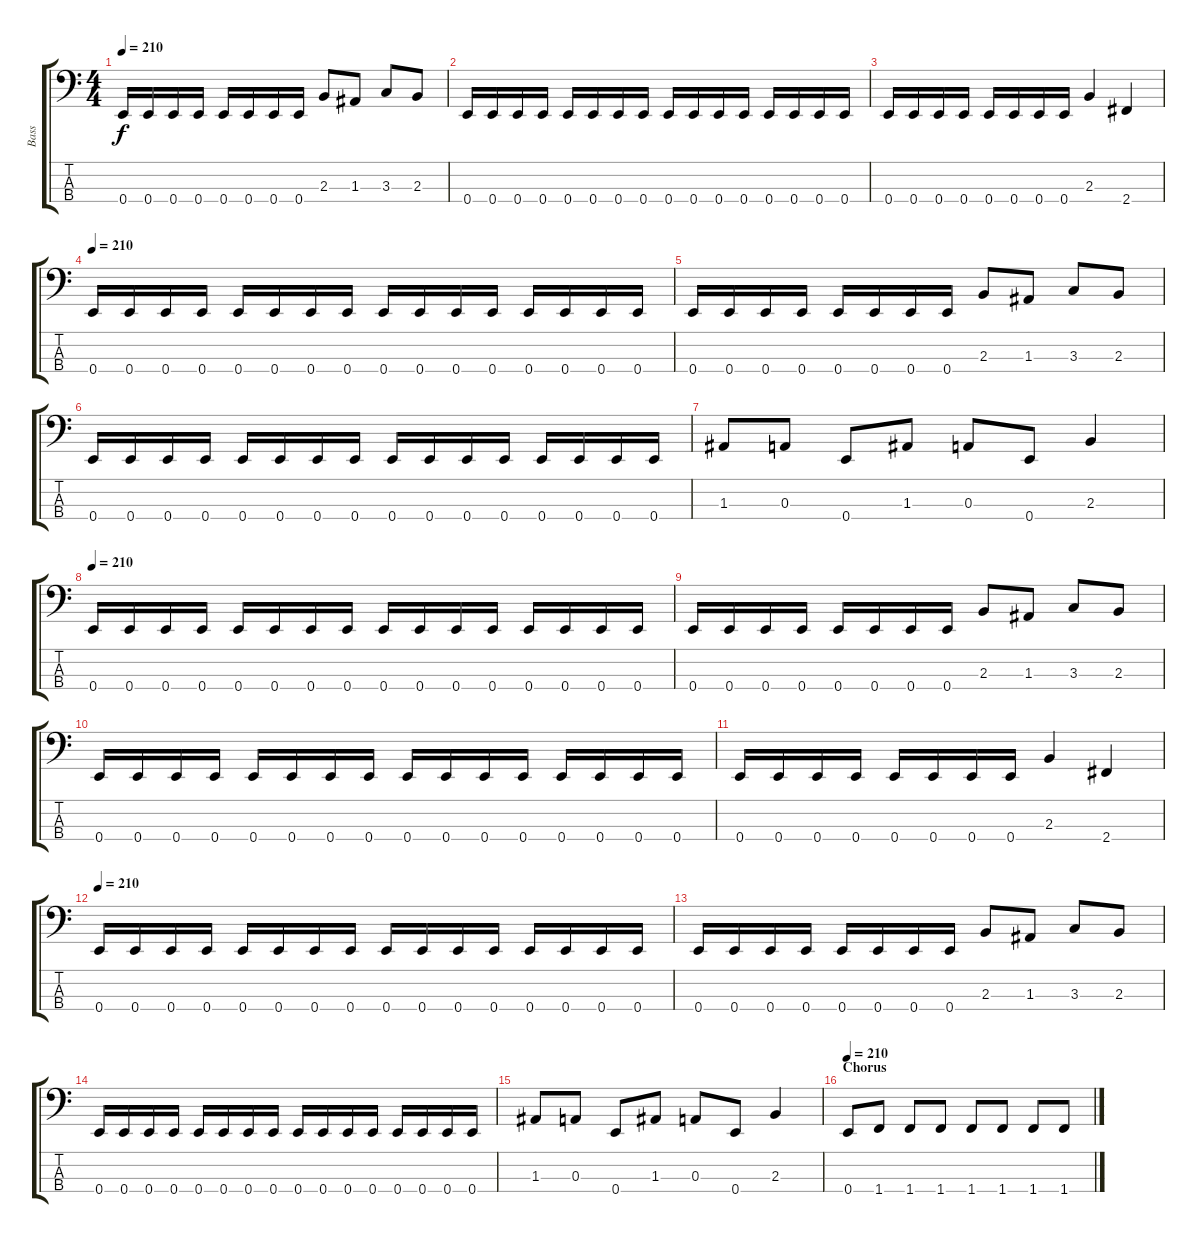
\track ("Bass" "Bass") {instrument electricbasspick}
\staff {score tabs}
\tuning (G2 D2 A1 E1) {hide}
\ts (4 4)
\tempo 210
\clef f4
\ks c
0.4.16{dy f} 0.4.16 0.4.16 0.4.16 0.4.16 0.4.16 0.4.16 0.4.16 2.3.8 1.3.8 3.3.8 2.3.8 |
0.4.16 0.4.16 0.4.16 0.4.16 0.4.16 0.4.16 0.4.16 0.4.16 0.4.16 0.4.16 0.4.16 0.4.16 0.4.16 0.4.16 0.4.16 0.4.16 |
0.4.16 0.4.16 0.4.16 0.4.16 0.4.16 0.4.16 0.4.16 0.4.16 2.3.4 2.4.4 |
\tempo 210
0.4.16 0.4.16 0.4.16 0.4.16 0.4.16 0.4.16 0.4.16 0.4.16 0.4.16 0.4.16 0.4.16 0.4.16 0.4.16 0.4.16 0.4.16 0.4.16 |
0.4.16 0.4.16 0.4.16 0.4.16 0.4.16 0.4.16 0.4.16 0.4.16 2.3.8 1.3.8 3.3.8 2.3.8 |
0.4.16 0.4.16 0.4.16 0.4.16 0.4.16 0.4.16 0.4.16 0.4.16 0.4.16 0.4.16 0.4.16 0.4.16 0.4.16 0.4.16 0.4.16 0.4.16 |
1.3.8 0.3.8 0.4.8 1.3.8 0.3.8 0.4.8 2.3.4 |
\tempo 210
0.4.16 0.4.16 0.4.16 0.4.16 0.4.16 0.4.16 0.4.16 0.4.16 0.4.16 0.4.16 0.4.16 0.4.16 0.4.16 0.4.16 0.4.16 0.4.16 |
0.4.16 0.4.16 0.4.16 0.4.16 0.4.16 0.4.16 0.4.16 0.4.16 2.3.8 1.3.8 3.3.8 2.3.8 |
0.4.16 0.4.16 0.4.16 0.4.16 0.4.16 0.4.16 0.4.16 0.4.16 0.4.16 0.4.16 0.4.16 0.4.16 0.4.16 0.4.16 0.4.16 0.4.16 |
0.4.16 0.4.16 0.4.16 0.4.16 0.4.16 0.4.16 0.4.16 0.4.16 2.3.4 2.4.4 |
\tempo 210
0.4.16 0.4.16 0.4.16 0.4.16 0.4.16 0.4.16 0.4.16 0.4.16 0.4.16 0.4.16 0.4.16 0.4.16 0.4.16 0.4.16 0.4.16 0.4.16 |
0.4.16 0.4.16 0.4.16 0.4.16 0.4.16 0.4.16 0.4.16 0.4.16 2.3.8 1.3.8 3.3.8 2.3.8 |
0.4.16 0.4.16 0.4.16 0.4.16 0.4.16 0.4.16 0.4.16 0.4.16 0.4.16 0.4.16 0.4.16 0.4.16 0.4.16 0.4.16 0.4.16 0.4.16 |
1.3.8 0.3.8 0.4.8 1.3.8 0.3.8 0.4.8 2.3.4 |
\section ("" "Chorus")
\tempo 210
0.4.8 1.4.8 1.4.8 1.4.8 1.4.8 1.4.8 1.4.8 1.4.8
